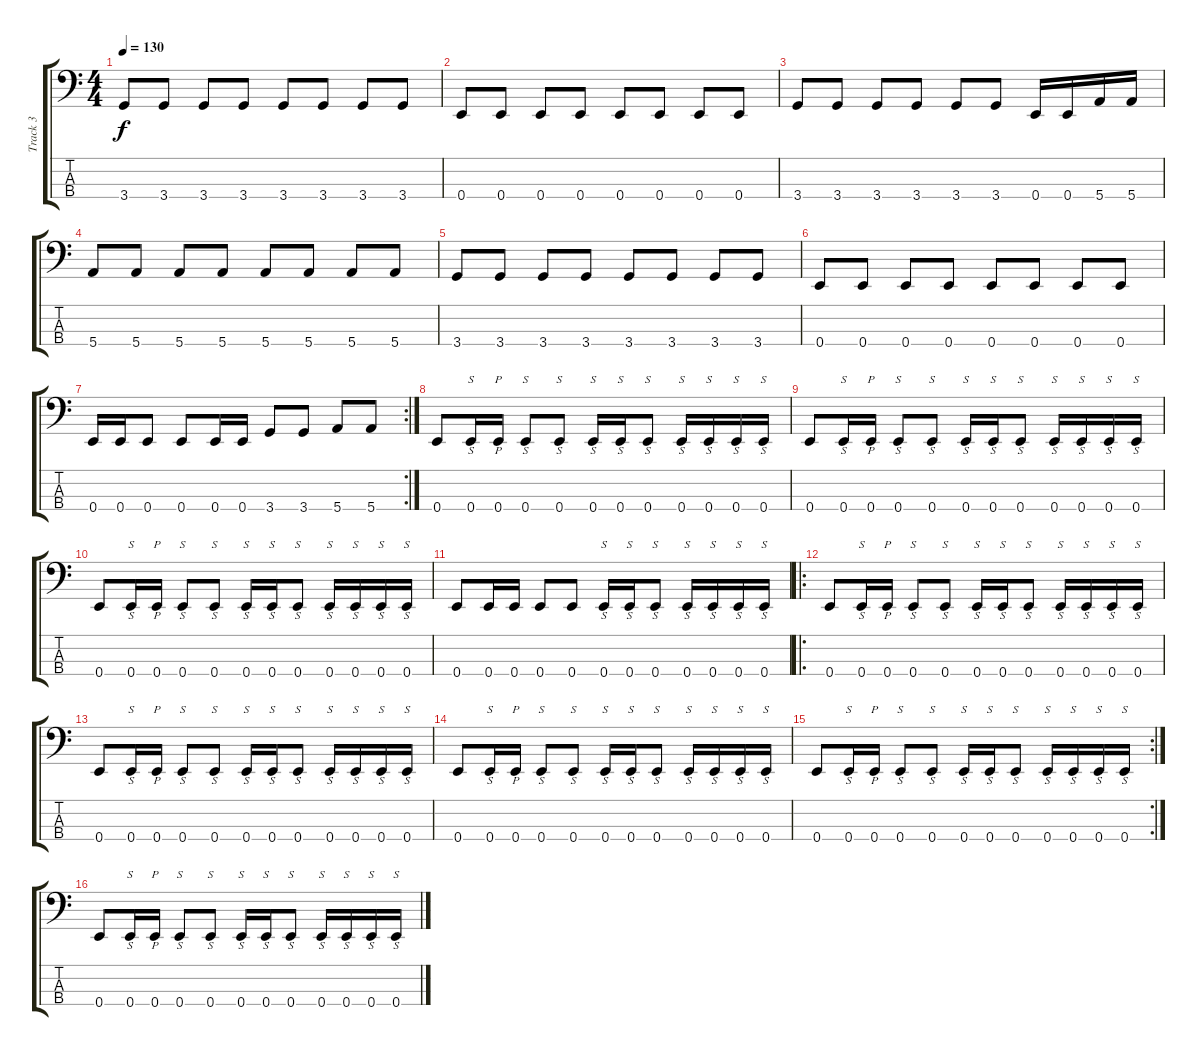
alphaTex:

\track ("Track 3" "Track 3") {instrument electricbasspick}
\staff {score tabs}
\tuning (G2 D2 A1 E1) {hide}
\ts (4 4)
\tempo 130
\clef f4
\ks c
3.4.8{dy f} 3.4.8 3.4.8 3.4.8 3.4.8 3.4.8 3.4.8 3.4.8 |
0.4.8 0.4.8 0.4.8 0.4.8 0.4.8 0.4.8 0.4.8 0.4.8 |
3.4.8 3.4.8 3.4.8 3.4.8 3.4.8 3.4.8 0.4.16 0.4.16 5.4.16 5.4.16 |
5.4.8 5.4.8 5.4.8 5.4.8 5.4.8 5.4.8 5.4.8 5.4.8 |
3.4.8 3.4.8 3.4.8 3.4.8 3.4.8 3.4.8 3.4.8 3.4.8 |
0.4.8 0.4.8 0.4.8 0.4.8 0.4.8 0.4.8 0.4.8 0.4.8 |
\rc 2
0.4.16 0.4.16 0.4.8 0.4.8 0.4.16 0.4.16 3.4.8 3.4.8 5.4.8 5.4.8 |
0.4.8 0.4.16{s} 0.4.16{p} 0.4.8{s} 0.4.8{s} 0.4.16{s} 0.4.16{s} 0.4.8{s} 0.4.16{s} 0.4.16{s} 0.4.16{s} 0.4.16{s} |
0.4.8 0.4.16{s} 0.4.16{p} 0.4.8{s} 0.4.8{s} 0.4.16{s} 0.4.16{s} 0.4.8{s} 0.4.16{s} 0.4.16{s} 0.4.16{s} 0.4.16{s} |
0.4.8 0.4.16{s} 0.4.16{p} 0.4.8{s} 0.4.8{s} 0.4.16{s} 0.4.16{s} 0.4.8{s} 0.4.16{s} 0.4.16{s} 0.4.16{s} 0.4.16{s} |
0.4.8 0.4.16 0.4.16 0.4.8 0.4.8 0.4.16{s} 0.4.16{s} 0.4.8{s} 0.4.16{s} 0.4.16{s} 0.4.16{s} 0.4.16{s} |
\ro
0.4.8 0.4.16{s} 0.4.16{p} 0.4.8{s} 0.4.8{s} 0.4.16{s} 0.4.16{s} 0.4.8{s} 0.4.16{s} 0.4.16{s} 0.4.16{s} 0.4.16{s} |
0.4.8 0.4.16{s} 0.4.16{p} 0.4.8{s} 0.4.8{s} 0.4.16{s} 0.4.16{s} 0.4.8{s} 0.4.16{s} 0.4.16{s} 0.4.16{s} 0.4.16{s} |
0.4.8 0.4.16{s} 0.4.16{p} 0.4.8{s} 0.4.8{s} 0.4.16{s} 0.4.16{s} 0.4.8{s} 0.4.16{s} 0.4.16{s} 0.4.16{s} 0.4.16{s} |
\rc 2
0.4.8 0.4.16{s} 0.4.16{p} 0.4.8{s} 0.4.8{s} 0.4.16{s} 0.4.16{s} 0.4.8{s} 0.4.16{s} 0.4.16{s} 0.4.16{s} 0.4.16{s} |
0.4.8 0.4.16{s} 0.4.16{p} 0.4.8{s} 0.4.8{s} 0.4.16{s} 0.4.16{s} 0.4.8{s} 0.4.16{s} 0.4.16{s} 0.4.16{s} 0.4.16{s}
